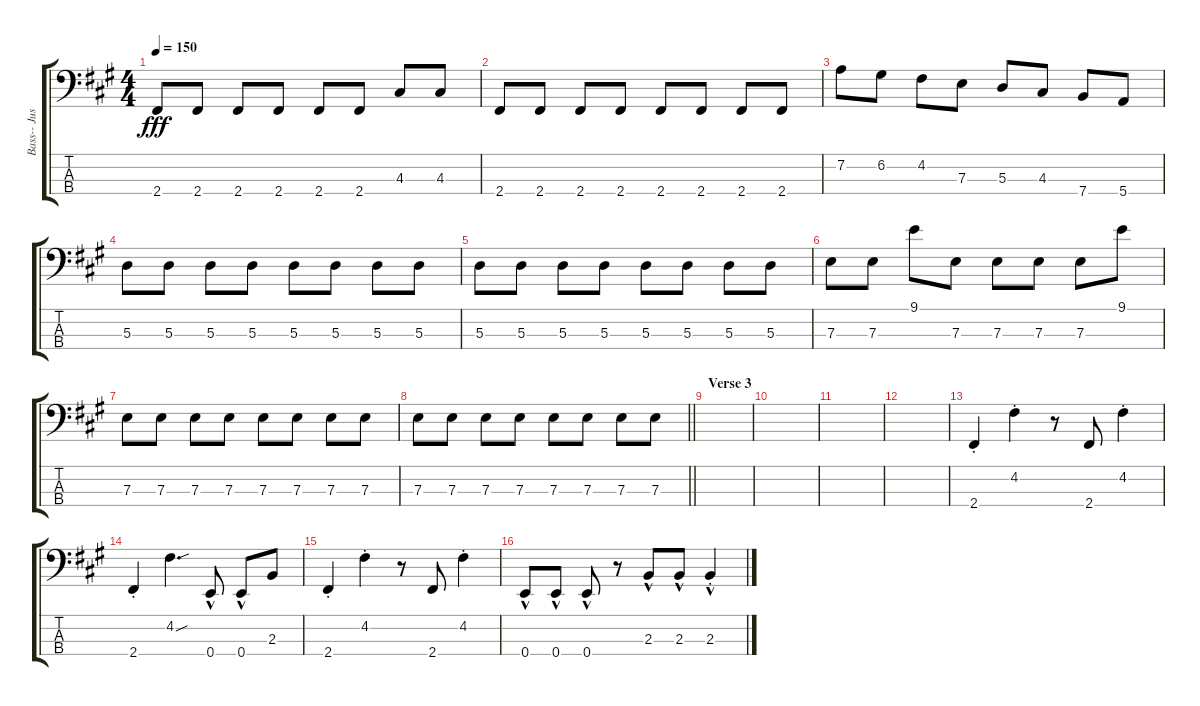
\track ("Bass-- Justin San Souci" "Bass-- Jus") {instrument electricbassfinger}
\staff {score tabs}
\tuning (G2 D2 A1 E1) {hide}
\ts (4 4)
\tempo 150
\clef f4
\ks a
2.4.8{dy fff} 2.4.8 2.4.8 2.4.8 2.4.8 2.4.8 4.3.8 4.3.8 |
2.4.8 2.4.8 2.4.8 2.4.8 2.4.8 2.4.8 2.4.8 2.4.8 |
7.2.8 6.2.8 4.2.8 7.3.8 5.3.8 4.3.8 7.4.8 5.4.8 |
5.3.8 5.3.8 5.3.8 5.3.8 5.3.8 5.3.8 5.3.8 5.3.8 |
5.3.8 5.3.8 5.3.8 5.3.8 5.3.8 5.3.8 5.3.8 5.3.8 |
7.3.8 7.3.8 9.1.8 7.3.8 7.3.8 7.3.8 7.3.8 9.1.8 |
7.3.8 7.3.8 7.3.8 7.3.8 7.3.8 7.3.8 7.3.8 7.3.8 |
\barLineRight lightlight
7.3.8 7.3.8 7.3.8 7.3.8 7.3.8 7.3.8 7.3.8 7.3.8 |
\section ("" "Verse 3")
|
|
|
|
2.4{st}.4 4.2{st}.4 r.8 2.4.8 4.2{st}.4 |
2.4{st}.4 4.2{sou}.4{d} 0.4{hac}.8 0.4{hac}.8 2.3.8 |
2.4{st}.4 4.2{st}.4 r.8 2.4.8 4.2{st}.4 |
0.4{hac}.8 0.4{hac}.8 0.4{hac}.8 r.8 2.3{hac}.8 2.3{hac}.8 2.3{hac st}.4
